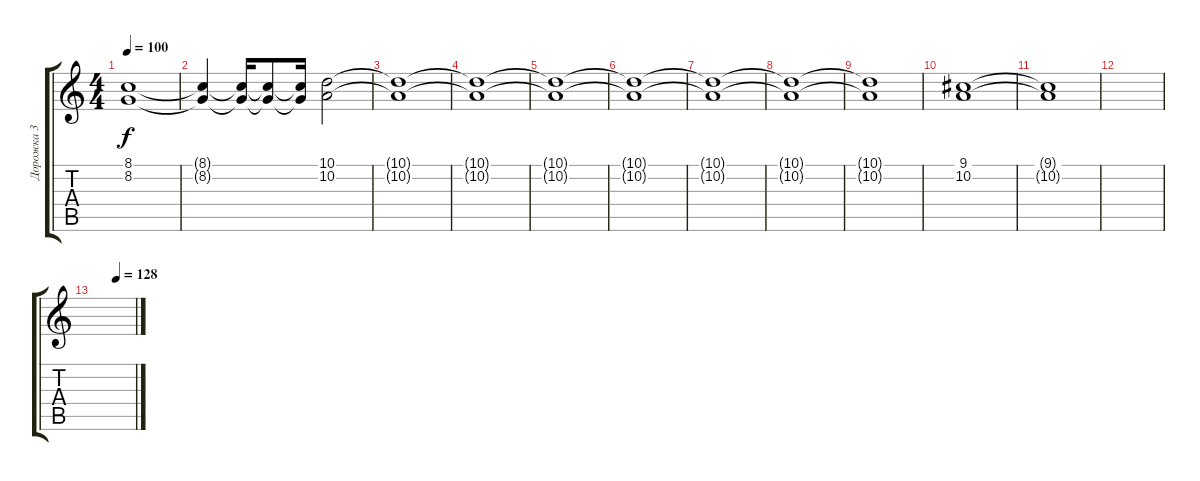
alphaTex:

\track ("Дорожка 3" "Дорожка 3") {instrument churchorgan}
\staff {score tabs}
\tuning (E4 B3 G3 D3 A2 E2) {hide}
\ts (4 4)
\tempo 100
\clef g2
\ks c
(8.1{t} 8.2{t}).1{dy f} |
(8.1{t} 8.2{t}).4 (8.1{t} 8.2{t}).16 (8.1{t} 8.2{t}).8 (8.1{t} 8.2{t}).16 (10.1 10.2).2 |
(10.1{t} 10.2{t}).1 |
(10.1{t} 10.2{t}).1 |
(10.1{t} 10.2{t}).1 |
(10.1{t} 10.2{t}).1 |
(10.1{t} 10.2{t}).1 |
(10.1{t} 10.2{t}).1 |
(10.1{t} 10.2{t}).1 |
(9.1 10.2).1 |
(9.1{t} 10.2{t}).1 |
|
\tempo (128 0.5625)
